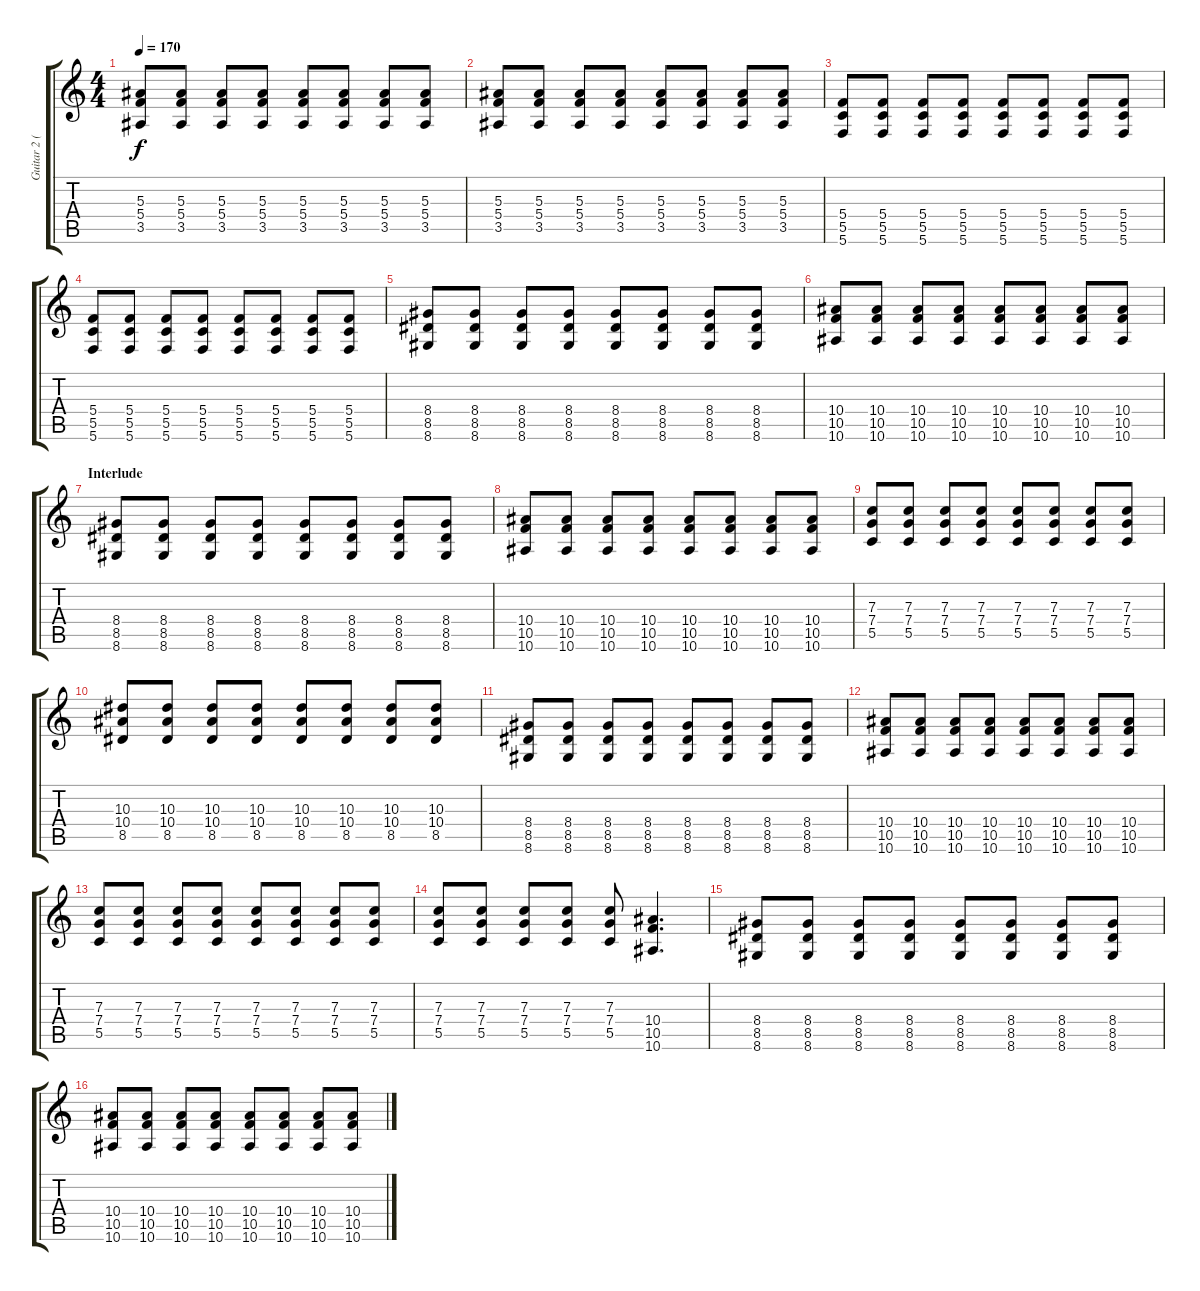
\track ("Guitar 2 (Travis Miguel)" "Guitar 2 (") {instrument distortionguitar}
\staff {score tabs}
\tuning (D4 A3 F3 C3 G2 C2) {hide}
\ts (4 4)
\tempo 170
\clef g2
\ks c
(5.3 5.4 3.5).8{dy f} (5.3 5.4 3.5).8 (5.3 5.4 3.5).8 (5.3 5.4 3.5).8 (5.3 5.4 3.5).8 (5.3 5.4 3.5).8 (5.3 5.4 3.5).8 (5.3 5.4 3.5).8 |
(5.3 5.4 3.5).8 (5.3 5.4 3.5).8 (5.3 5.4 3.5).8 (5.3 5.4 3.5).8 (5.3 5.4 3.5).8 (5.3 5.4 3.5).8 (5.3 5.4 3.5).8 (5.3 5.4 3.5).8 |
(5.4 5.5 5.6).8 (5.4 5.5 5.6).8 (5.4 5.5 5.6).8 (5.4 5.5 5.6).8 (5.4 5.5 5.6).8 (5.4 5.5 5.6).8 (5.4 5.5 5.6).8 (5.4 5.5 5.6).8 |
(5.4 5.5 5.6).8 (5.4 5.5 5.6).8 (5.4 5.5 5.6).8 (5.4 5.5 5.6).8 (5.4 5.5 5.6).8 (5.4 5.5 5.6).8 (5.4 5.5 5.6).8 (5.4 5.5 5.6).8 |
(8.4 8.5 8.6).8 (8.4 8.5 8.6).8 (8.4 8.5 8.6).8 (8.4 8.5 8.6).8 (8.4 8.5 8.6).8 (8.4 8.5 8.6).8 (8.4 8.5 8.6).8 (8.4 8.5 8.6).8 |
(10.4 10.5 10.6).8 (10.4 10.5 10.6).8 (10.4 10.5 10.6).8 (10.4 10.5 10.6).8 (10.4 10.5 10.6).8 (10.4 10.5 10.6).8 (10.4 10.5 10.6).8 (10.4 10.5 10.6).8 |
\section ("" "Interlude")
(8.4 8.5 8.6).8 (8.4 8.5 8.6).8 (8.4 8.5 8.6).8 (8.4 8.5 8.6).8 (8.4 8.5 8.6).8 (8.4 8.5 8.6).8 (8.4 8.5 8.6).8 (8.4 8.5 8.6).8 |
(10.4 10.5 10.6).8 (10.4 10.5 10.6).8 (10.4 10.5 10.6).8 (10.4 10.5 10.6).8 (10.4 10.5 10.6).8 (10.4 10.5 10.6).8 (10.4 10.5 10.6).8 (10.4 10.5 10.6).8 |
(7.3 7.4 5.5).8 (7.3 7.4 5.5).8 (7.3 7.4 5.5).8 (7.3 7.4 5.5).8 (7.3 7.4 5.5).8 (7.3 7.4 5.5).8 (7.3 7.4 5.5).8 (7.3 7.4 5.5).8 |
(10.3 10.4 8.5).8 (10.3 10.4 8.5).8 (10.3 10.4 8.5).8 (10.3 10.4 8.5).8 (10.3 10.4 8.5).8 (10.3 10.4 8.5).8 (10.3 10.4 8.5).8 (10.3 10.4 8.5).8 |
(8.4 8.5 8.6).8 (8.4 8.5 8.6).8 (8.4 8.5 8.6).8 (8.4 8.5 8.6).8 (8.4 8.5 8.6).8 (8.4 8.5 8.6).8 (8.4 8.5 8.6).8 (8.4 8.5 8.6).8 |
(10.4 10.5 10.6).8 (10.4 10.5 10.6).8 (10.4 10.5 10.6).8 (10.4 10.5 10.6).8 (10.4 10.5 10.6).8 (10.4 10.5 10.6).8 (10.4 10.5 10.6).8 (10.4 10.5 10.6).8 |
(7.3 7.4 5.5).8 (7.3 7.4 5.5).8 (7.3 7.4 5.5).8 (7.3 7.4 5.5).8 (7.3 7.4 5.5).8 (7.3 7.4 5.5).8 (7.3 7.4 5.5).8 (7.3 7.4 5.5).8 |
(7.3 7.4 5.5).8 (7.3 7.4 5.5).8 (7.3 7.4 5.5).8 (7.3 7.4 5.5).8 (7.3 7.4 5.5).8 (10.4 10.5 10.6).4{d} |
(8.4 8.5 8.6).8 (8.4 8.5 8.6).8 (8.4 8.5 8.6).8 (8.4 8.5 8.6).8 (8.4 8.5 8.6).8 (8.4 8.5 8.6).8 (8.4 8.5 8.6).8 (8.4 8.5 8.6).8 |
(10.4 10.5 10.6).8 (10.4 10.5 10.6).8 (10.4 10.5 10.6).8 (10.4 10.5 10.6).8 (10.4 10.5 10.6).8 (10.4 10.5 10.6).8 (10.4 10.5 10.6).8 (10.4 10.5 10.6).8
